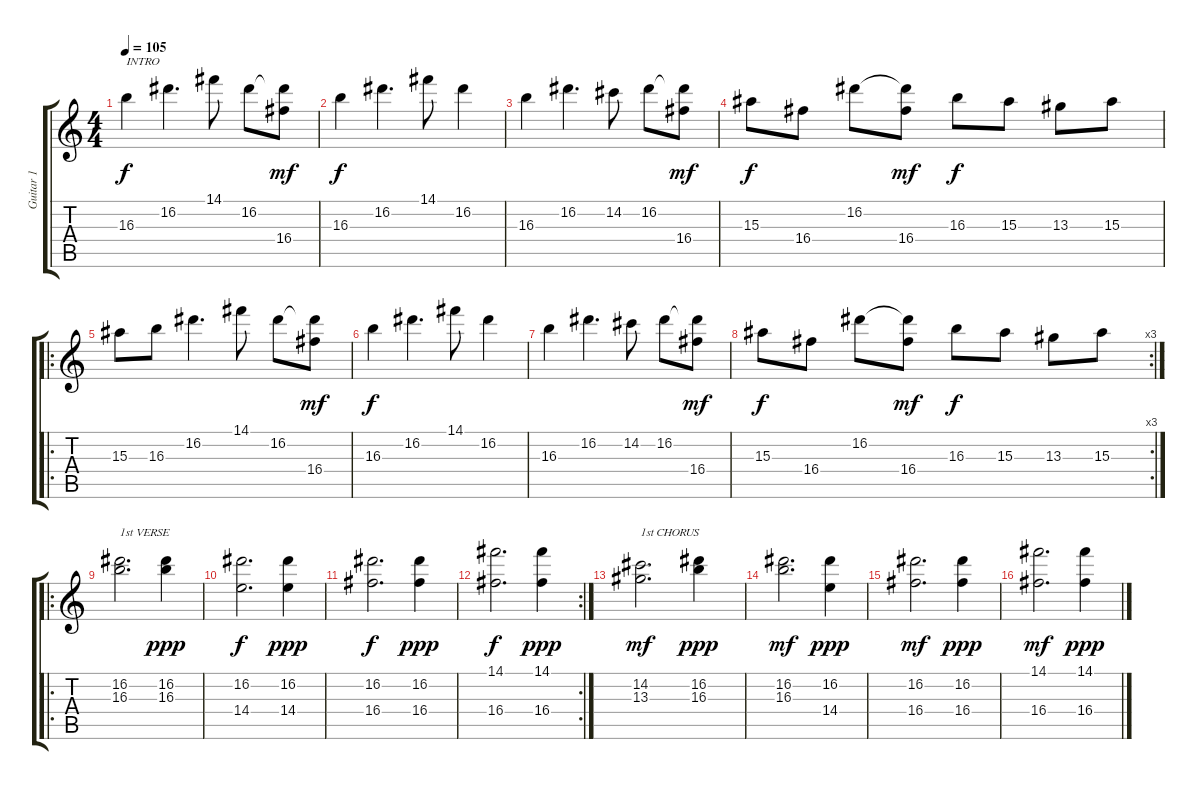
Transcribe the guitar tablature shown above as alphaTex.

\track ("Guitar 1" "Guitar 1") {instrument overdrivenguitar}
\staff {score tabs}
\tuning (E4 B3 G3 D3 A2 E2) {hide}
\ts (4 4)
\tempo 105
\clef g2
\ks c
16.3.4{txt "INTRO" dy f instrument overdrivenguitar} 16.2.4{d} 14.1.8 16.2.8 (16.2{t} 16.4).8{dy mf} |
16.3.4{dy f} 16.2.4{d} 14.1.8 16.2.4 |
16.3.4 16.2.4{d} 14.2.8 16.2.8 (16.2{t} 16.4).8{dy mf} |
15.3.8{dy f} 16.4.8 16.2.8 (16.2{t} 16.4).8{dy mf} 16.3.8{dy f} 15.3.8 13.3.8 15.3.8 |
\ro
15.3.8 16.3.8 16.2.4{d} 14.1.8 16.2.8 (16.2{t} 16.4).8{dy mf} |
16.3.4{dy f} 16.2.4{d} 14.1.8 16.2.4 |
16.3.4 16.2.4{d} 14.2.8 16.2.8 (16.2{t} 16.4).8{dy mf} |
\rc 3
15.3.8{dy f} 16.4.8 16.2.8 (16.2{t} 16.4).8{dy mf} 16.3.8{dy f} 15.3.8 13.3.8 15.3.8 |
\ro
(16.2 16.3).2{d txt "1st VERSE" volume 0} (16.2 16.3).4{dy ppp volume 13} |
(16.2 14.4).2{d dy f volume 0} (16.2 14.4).4{dy ppp volume 13} |
(16.2 16.4).2{d dy f volume 0} (16.2 16.4).4{dy ppp volume 13} |
\rc 2
(14.1 16.4).2{d dy f volume 0} (14.1 16.4).4{dy ppp volume 13} |
(14.2 13.3).2{d txt "1st CHORUS" dy mf volume 0} (16.2 16.3).4{dy ppp volume 13} |
(16.2 16.3).2{d dy mf volume 0} (16.2 14.4).4{dy ppp volume 13} |
(16.2 16.4).2{d dy mf volume 0} (16.2 16.4).4{dy ppp volume 13} |
(14.1 16.4).2{d dy mf volume 0} (14.1 16.4).4{dy ppp volume 13}
